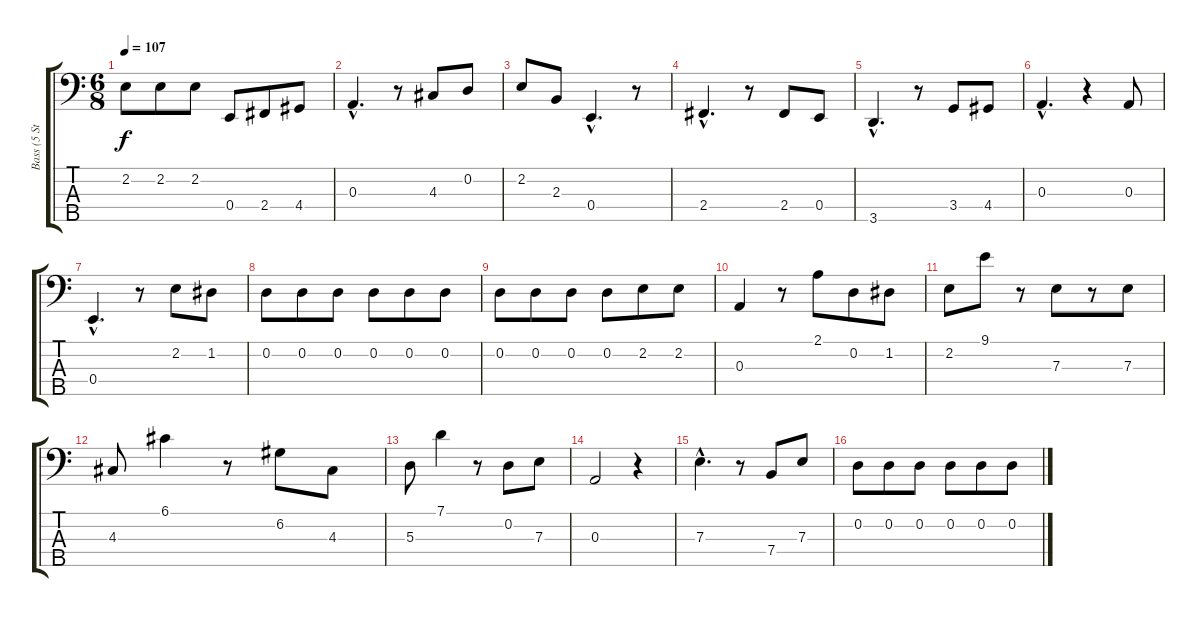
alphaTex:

\track ("Bass (5 Strings)" "Bass (5 St") {instrument electricbasspick}
\staff {score tabs}
\tuning (G2 D2 A1 E1 B0) {hide}
\ts (6 8)
\tempo 107
\clef f4
\ks c
2.2.8{dy f} 2.2.8 2.2.8 0.4.8 2.4.8 4.4.8 |
0.3{hac}.4{d} r.8 4.3.8 0.2.8 |
2.2.8 2.3.8 0.4{hac}.4{d} r.8 |
2.4{hac}.4{d} r.8 2.4.8 0.4.8 |
3.5{hac}.4{d} r.8 3.4.8 4.4.8 |
0.3{hac}.4{d} r.4 0.3.8 |
0.4{hac}.4{d} r.8 2.2.8 1.2.8 |
0.2.8 0.2.8 0.2.8 0.2.8 0.2.8 0.2.8 |
0.2.8 0.2.8 0.2.8 0.2.8 2.2.8 2.2.8 |
0.3.4 r.8 2.1.8 0.2.8 1.2.8 |
2.2.8 9.1.8 r.8 7.3.8 r.8 7.3.8 |
4.3.8 6.1.4 r.8 6.2.8 4.3.8 |
5.3.8 7.1.4 r.8 0.2.8 7.3.8 |
0.3.2 r.4 |
7.3{hac}.4{d} r.8 7.4.8 7.3.8 |
0.2.8 0.2.8 0.2.8 0.2.8 0.2.8 0.2.8
